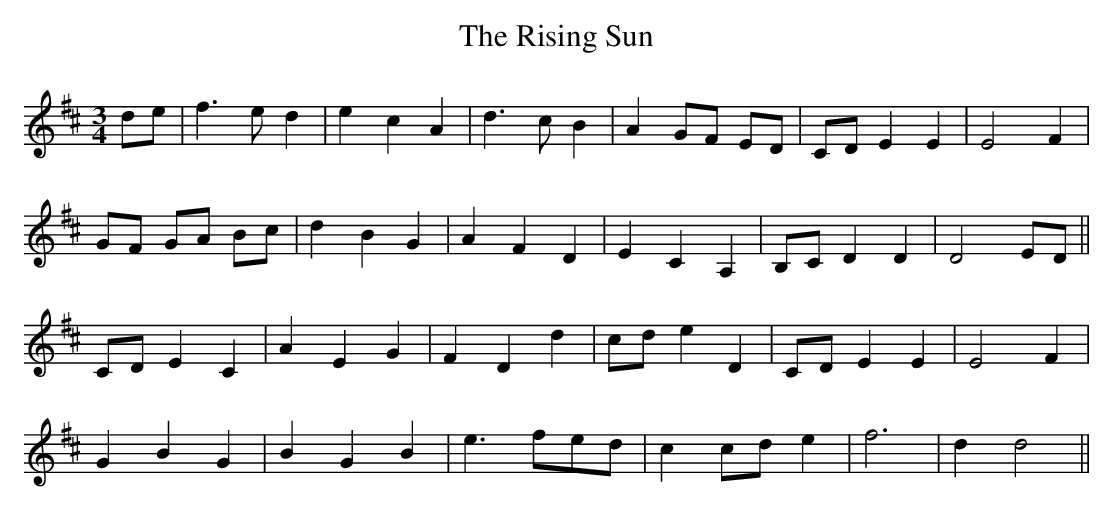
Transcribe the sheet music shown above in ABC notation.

X:1
T: The Rising Sun
M: 3/4
L: 1/8
K: Dmaj
de | f3e d2 |e2c2A2 | d3c B2 |A2 GF ED | CD E2E2 |E4F2 |
GF GA Bc |d2B2G2 | A2F2D2 |E2C2A,2 | B,C D2D2 |D4 ED ||
CD E2C2 | A2E2G2 | F2D2d2 |cd e2D2 | CD E2E2 |E4 F2 |
G2B2G2|B2G2B2 | e3 fed |c2 cd e2 | f6 |d2 d4 ||
